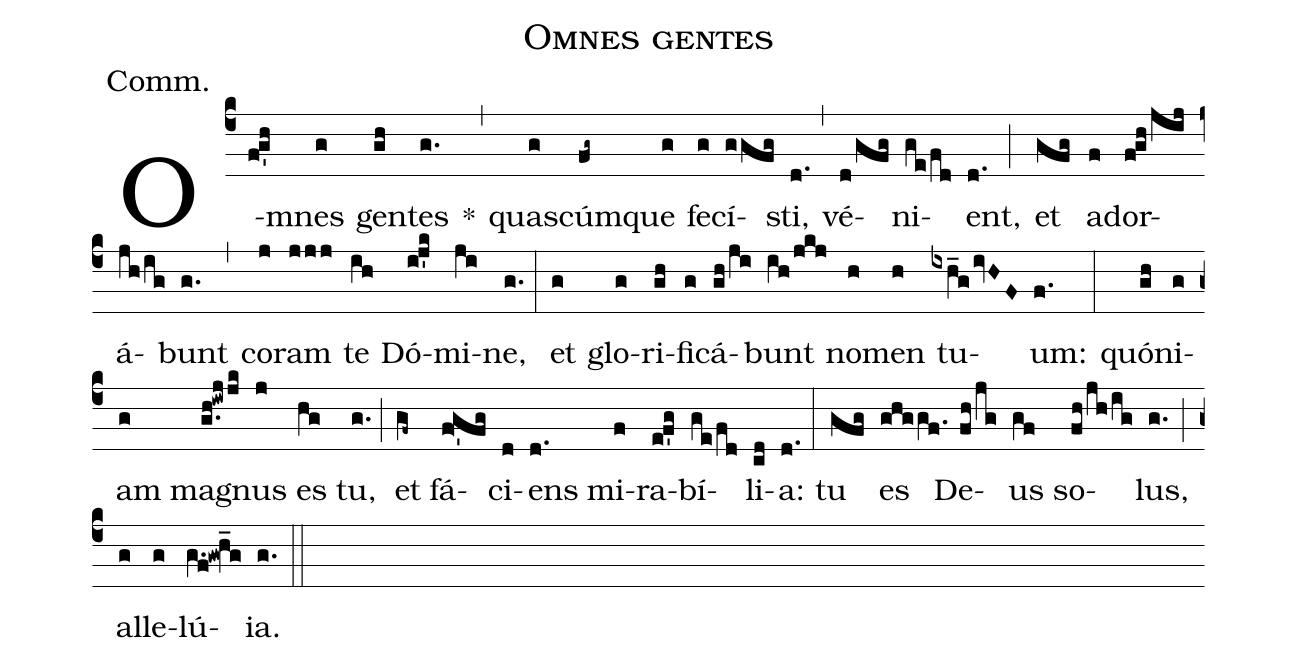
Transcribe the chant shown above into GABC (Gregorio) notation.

name:Omnes gentes;
annotation:Comm.;
mode:8;
office-part:Communion;
%%
(c4) O{}(f!g'h)mnes(g) gen(gh)tes(g.) *(,)
qua(g)scúm(fg~)que(g) fe(g)cí(ggfg)sti,(d.) (,)
vé(d/gfg)ni(ge/fd)ent,(d.) (;)
et(gfg) a(f)dor(f!gh/jij)á(jh/ig)bunt(g.) (,)
co(j)ram(jjj) te(ih) Dó(i!j'k)mi(ji)ne,(g.) (:)
et(g) glo(g)ri(gh)fi(g)cá(gh/ji)bunt(ih/jkj) no(h)men(h) tu(ixh_givHF)um:(f.) (:)
quó(gh)ni(g)am(g) ma(g.h!iwjjk)gnus(j) es(hg) tu,(g.) (;)
et(gf~) fá(f!g'fg)ci(d)ens(d.) mi(f)ra(e!f'g)bí(ge/fd)li(cd)a:(d.) (:)
tu(gfg) es(ghggf.) De(fh/jg)us(gf) so(fh/jh/ig)lus,(g.) (;)
al(g)le(g)lú(g.f!gw!h_g)ia.(g.) (::)
